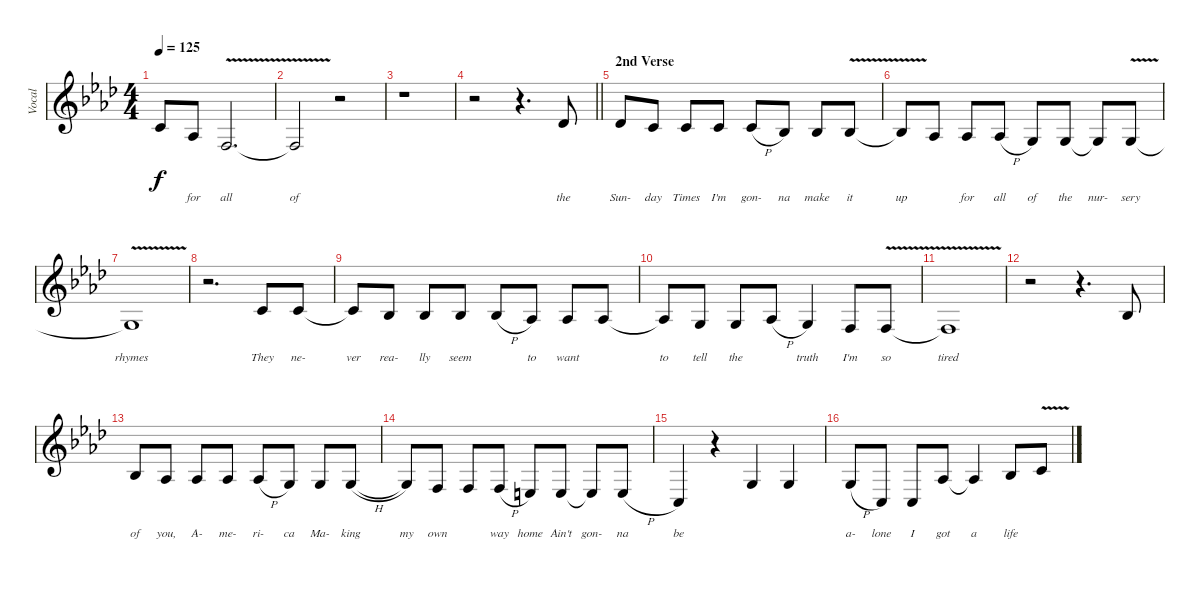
\track ("Vocal" "Vocal") {instrument trombone}
\staff {score}
\tuning (E4 B3 G3 D3 A2 E2) {hide}
\ts (4 4)
\tempo 125
\clef g2
\ks fminor
1.2{t}.8{lyrics (0 "") lyrics (1 "") lyrics (2 "") lyrics (3 "") lyrics (4 "") dy f} 1.3.8{lyrics (0 "for") lyrics (1 "") lyrics (2 "") lyrics (3 "") lyrics (4 "")} 3.4{v}.2{d lyrics (0 "all") lyrics (1 "") lyrics (2 "") lyrics (3 "") lyrics (4 "")} |
3.4{t}.2{lyrics (0 "of") lyrics (1 "") lyrics (2 "") lyrics (3 "") lyrics (4 "")} r.2 |
r.1 |
\barLineRight lightlight
r.2 r.4{d} 2.2.8{lyrics (0 "the") lyrics (1 "") lyrics (2 "") lyrics (3 "") lyrics (4 "")} |
\section ("" "2nd Verse")
2.2.8{lyrics (0 "Sun-") lyrics (1 "") lyrics (2 "") lyrics (3 "") lyrics (4 "")} 1.2.8{lyrics (0 "day") lyrics (1 "") lyrics (2 "") lyrics (3 "") lyrics (4 "")} 1.2.8{lyrics (0 "Times") lyrics (1 "") lyrics (2 "") lyrics (3 "") lyrics (4 "")} 1.2.8{lyrics (0 "I'm") lyrics (1 "") lyrics (2 "") lyrics (3 "") lyrics (4 "")} 5.3{h}.8{lyrics (0 "gon-") lyrics (1 "") lyrics (2 "") lyrics (3 "") lyrics (4 "")} 3.3.8{lyrics (0 "na") lyrics (1 "") lyrics (2 "") lyrics (3 "") lyrics (4 "")} 3.3.8{lyrics (0 "make") lyrics (1 "") lyrics (2 "") lyrics (3 "") lyrics (4 "")} 3.3{v}.8{lyrics (0 "it") lyrics (1 "") lyrics (2 "") lyrics (3 "") lyrics (4 "")} |
3.3{t}.8{lyrics (0 "up") lyrics (1 "") lyrics (2 "") lyrics (3 "") lyrics (4 "")} 1.3.8{lyrics (0 "") lyrics (1 "") lyrics (2 "") lyrics (3 "") lyrics (4 "")} 1.3.8{lyrics (0 "for") lyrics (1 "") lyrics (2 "") lyrics (3 "") lyrics (4 "")} 1.3{h}.8{lyrics (0 "all") lyrics (1 "") lyrics (2 "") lyrics (3 "") lyrics (4 "")} 0.3.8{lyrics (0 "of") lyrics (1 "") lyrics (2 "") lyrics (3 "") lyrics (4 "")} 0.3.8{lyrics (0 "the") lyrics (1 "") lyrics (2 "") lyrics (3 "") lyrics (4 "")} 0.3{t}.8{lyrics (0 "nur-") lyrics (1 "") lyrics (2 "") lyrics (3 "") lyrics (4 "")} 0.3{v}.8{lyrics (0 "sery") lyrics (1 "") lyrics (2 "") lyrics (3 "") lyrics (4 "")} |
0.3{t}.1{lyrics (0 "rhymes") lyrics (1 "") lyrics (2 "") lyrics (3 "") lyrics (4 "")} |
r.2{d} 1.2.8{lyrics (0 "They") lyrics (1 "") lyrics (2 "") lyrics (3 "") lyrics (4 "")} 1.2.8{lyrics (0 "ne-") lyrics (1 "") lyrics (2 "") lyrics (3 "") lyrics (4 "")} |
1.2{t}.8{lyrics (0 "ver") lyrics (1 "") lyrics (2 "") lyrics (3 "") lyrics (4 "")} 3.3.8{lyrics (0 "rea-") lyrics (1 "") lyrics (2 "") lyrics (3 "") lyrics (4 "")} 3.3.8{lyrics (0 "lly") lyrics (1 "") lyrics (2 "") lyrics (3 "") lyrics (4 "")} 3.3.8{lyrics (0 "seem") lyrics (1 "") lyrics (2 "") lyrics (3 "") lyrics (4 "")} 3.3{h}.8{lyrics (0 "") lyrics (1 "") lyrics (2 "") lyrics (3 "") lyrics (4 "")} 1.3.8{lyrics (0 "to") lyrics (1 "") lyrics (2 "") lyrics (3 "") lyrics (4 "")} 1.3.8{lyrics (0 "want") lyrics (1 "") lyrics (2 "") lyrics (3 "") lyrics (4 "")} 1.3.8{lyrics (0 "") lyrics (1 "") lyrics (2 "") lyrics (3 "") lyrics (4 "")} |
1.3{t}.8{lyrics (0 "to") lyrics (1 "") lyrics (2 "") lyrics (3 "") lyrics (4 "")} 0.3.8{lyrics (0 "tell") lyrics (1 "") lyrics (2 "") lyrics (3 "") lyrics (4 "")} 0.3.8{lyrics (0 "the") lyrics (1 "") lyrics (2 "") lyrics (3 "") lyrics (4 "")} 1.3{h}.8{lyrics (0 "") lyrics (1 "") lyrics (2 "") lyrics (3 "") lyrics (4 "")} 0.3.4{lyrics (0 "truth") lyrics (1 "") lyrics (2 "") lyrics (3 "") lyrics (4 "")} 3.4.8{lyrics (0 "I'm") lyrics (1 "") lyrics (2 "") lyrics (3 "") lyrics (4 "")} 3.4{v}.8{lyrics (0 "so") lyrics (1 "") lyrics (2 "") lyrics (3 "") lyrics (4 "")} |
3.4{t}.1{lyrics (0 "tired") lyrics (1 "") lyrics (2 "") lyrics (3 "") lyrics (4 "")} |
r.2 r.4{d} 3.3.8{lyrics (0 "") lyrics (1 "") lyrics (2 "") lyrics (3 "") lyrics (4 "")} |
3.3.8{lyrics (0 "of") lyrics (1 "") lyrics (2 "") lyrics (3 "") lyrics (4 "")} 1.3.8{lyrics (0 "you,") lyrics (1 "") lyrics (2 "") lyrics (3 "") lyrics (4 "")} 1.3.8{lyrics (0 "A-") lyrics (1 "") lyrics (2 "") lyrics (3 "") lyrics (4 "")} 1.3.8{lyrics (0 "me-") lyrics (1 "") lyrics (2 "") lyrics (3 "") lyrics (4 "")} 1.3{h}.8{lyrics (0 "ri-") lyrics (1 "") lyrics (2 "") lyrics (3 "") lyrics (4 "")} 0.3.8{lyrics (0 "ca") lyrics (1 "") lyrics (2 "") lyrics (3 "") lyrics (4 "")} 0.3.8{lyrics (0 "Ma-") lyrics (1 "") lyrics (2 "") lyrics (3 "") lyrics (4 "")} 5.4{h}.8{lyrics (0 "king") lyrics (1 "") lyrics (2 "") lyrics (3 "") lyrics (4 "")} |
5.4{t}.8{lyrics (0 "my") lyrics (1 "") lyrics (2 "") lyrics (3 "") lyrics (4 "")} 3.4.8{lyrics (0 "own") lyrics (1 "") lyrics (2 "") lyrics (3 "") lyrics (4 "")} 3.4.8{lyrics (0 "") lyrics (1 "") lyrics (2 "") lyrics (3 "") lyrics (4 "")} 3.4{h}.8{lyrics (0 "way") lyrics (1 "") lyrics (2 "") lyrics (3 "") lyrics (4 "")} 2.4.8{lyrics (0 "home") lyrics (1 "") lyrics (2 "") lyrics (3 "") lyrics (4 "")} 2.4.8{lyrics (0 "Ain't") lyrics (1 "") lyrics (2 "") lyrics (3 "") lyrics (4 "")} 2.4{t}.8{lyrics (0 "gon-") lyrics (1 "") lyrics (2 "") lyrics (3 "") lyrics (4 "")} 7.5{h}.8{lyrics (0 "na") lyrics (1 "") lyrics (2 "") lyrics (3 "") lyrics (4 "")} |
3.5.4{lyrics (0 "be") lyrics (1 "") lyrics (2 "") lyrics (3 "") lyrics (4 "")} r.4 0.3.4{lyrics (0 "") lyrics (1 "") lyrics (2 "") lyrics (3 "") lyrics (4 "")} 0.3.4{lyrics (0 "") lyrics (1 "") lyrics (2 "") lyrics (3 "") lyrics (4 "")} |
10.5{h}.8{lyrics (0 "a-") lyrics (1 "") lyrics (2 "") lyrics (3 "") lyrics (4 "")} 3.5.8{lyrics (0 "lone") lyrics (1 "") lyrics (2 "") lyrics (3 "") lyrics (4 "")} 3.5.8{lyrics (0 "I") lyrics (1 "") lyrics (2 "") lyrics (3 "") lyrics (4 "")} 1.3.8{lyrics (0 "got") lyrics (1 "") lyrics (2 "") lyrics (3 "") lyrics (4 "")} 1.3{t}.4{lyrics (0 "a") lyrics (1 "") lyrics (2 "") lyrics (3 "") lyrics (4 "")} 3.3.8{lyrics (0 "life") lyrics (1 "") lyrics (2 "") lyrics (3 "") lyrics (4 "")} 1.2{v}.8{lyrics (0 "") lyrics (1 "") lyrics (2 "") lyrics (3 "") lyrics (4 "")}
